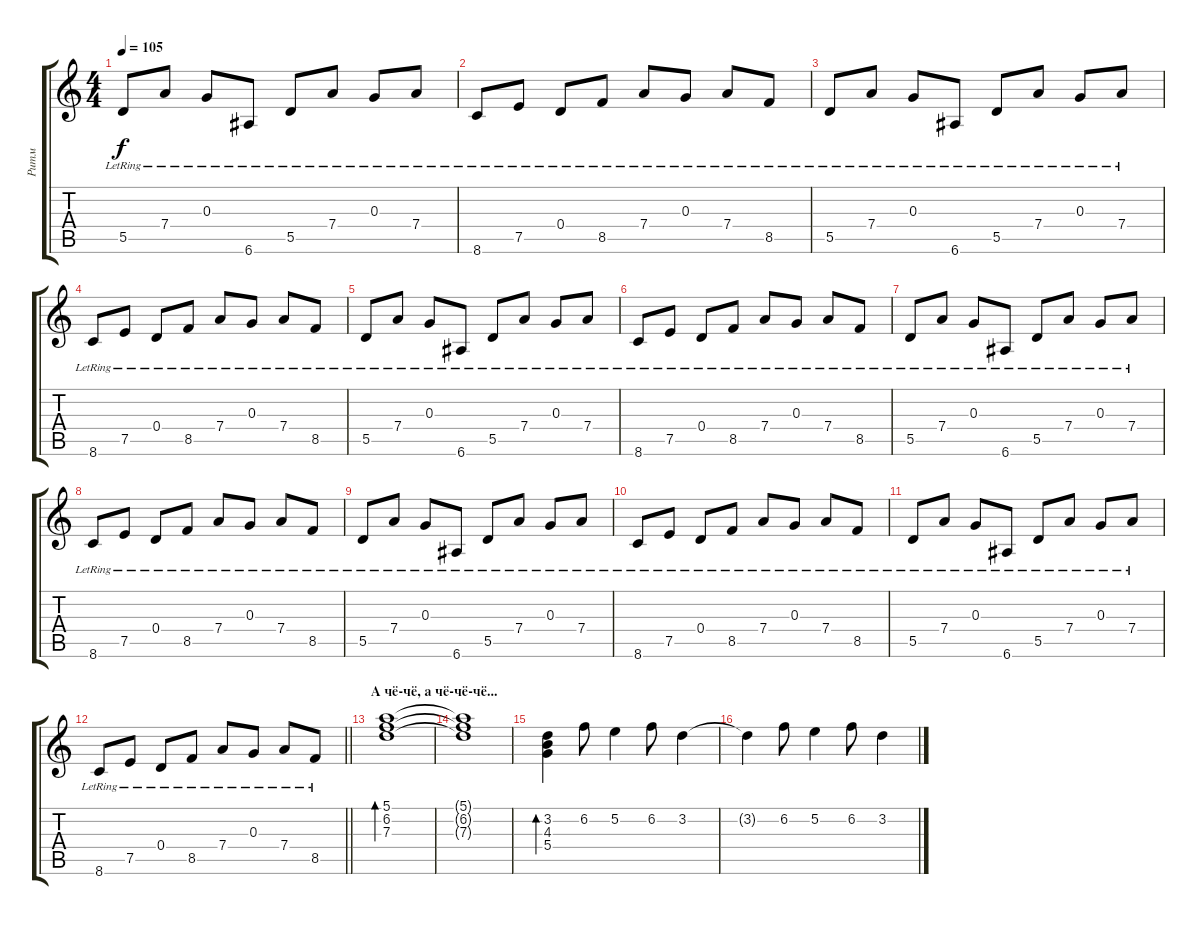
\track ("Ритм" "Ритм") {instrument electricguitarclean}
\staff {score tabs}
\tuning (E4 B3 G3 D3 A2 E2) {hide}
\ts (4 4)
\tempo 105
\clef g2
\ks c
5.5{lr}.8{dy f} 7.4{lr}.8 0.3{lr}.8 6.6{lr}.8 5.5{lr}.8 7.4{lr}.8 0.3{lr}.8 7.4{lr}.8 |
8.6{lr}.8 7.5{lr}.8 0.4{lr}.8 8.5{lr}.8 7.4{lr}.8 0.3{lr}.8 7.4{lr}.8 8.5{lr}.8 |
5.5{lr}.8 7.4{lr}.8 0.3{lr}.8 6.6{lr}.8 5.5{lr}.8 7.4{lr}.8 0.3{lr}.8 7.4{lr}.8 |
8.6{lr}.8 7.5{lr}.8 0.4{lr}.8 8.5{lr}.8 7.4{lr}.8 0.3{lr}.8 7.4{lr}.8 8.5{lr}.8 |
5.5{lr}.8 7.4{lr}.8 0.3{lr}.8 6.6{lr}.8 5.5{lr}.8 7.4{lr}.8 0.3{lr}.8 7.4{lr}.8 |
8.6{lr}.8 7.5{lr}.8 0.4{lr}.8 8.5{lr}.8 7.4{lr}.8 0.3{lr}.8 7.4{lr}.8 8.5{lr}.8 |
5.5{lr}.8 7.4{lr}.8 0.3{lr}.8 6.6{lr}.8 5.5{lr}.8 7.4{lr}.8 0.3{lr}.8 7.4{lr}.8 |
8.6{lr}.8 7.5{lr}.8 0.4{lr}.8 8.5{lr}.8 7.4{lr}.8 0.3{lr}.8 7.4{lr}.8 8.5{lr}.8 |
5.5{lr}.8 7.4{lr}.8 0.3{lr}.8 6.6{lr}.8 5.5{lr}.8 7.4{lr}.8 0.3{lr}.8 7.4{lr}.8 |
8.6{lr}.8 7.5{lr}.8 0.4{lr}.8 8.5{lr}.8 7.4{lr}.8 0.3{lr}.8 7.4{lr}.8 8.5{lr}.8 |
5.5{lr}.8 7.4{lr}.8 0.3{lr}.8 6.6{lr}.8 5.5{lr}.8 7.4{lr}.8 0.3{lr}.8 7.4{lr}.8 |
\barLineRight lightlight
8.6{lr}.8 7.5{lr}.8 0.4{lr}.8 8.5{lr}.8 7.4{lr}.8 0.3{lr}.8 7.4{lr}.8 8.5{lr}.8 |
\section ("" "А чё-чё, а чё-чё-чё...")
(5.1 6.2 7.3).1{bd 60} |
(5.1{t} 6.2{t} 7.3{t}).1 |
(3.2 4.3 5.4).4{bd 60} 6.2.8 5.2.4 6.2.8 3.2.4 |
3.2{t}.4 6.2.8 5.2.4 6.2.8 3.2.4
